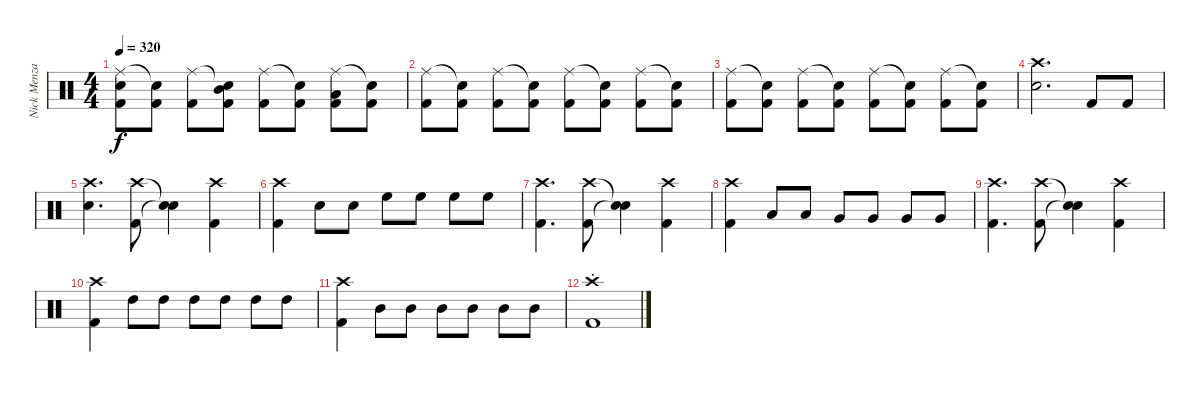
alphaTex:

\track ("Nick Menza" "Nick Menza") {instrument percussion}
\staff {score}
\articulation defaults
\ts (4 4)
\tempo 320
\clef neutral
\ks c
("Ride (middle)" "Snare (hit) 2" "Kick (hit) 2").8{dy f} ("Snare (hit)"{t} "Kick (hit) 2").8 ("Ride (middle)" "Kick (hit) 2").8 ("Snare (hit)"{t} "Mid Tom (hit)" "Kick (hit) 2").8 ("Ride (middle)" "Kick (hit) 2").8 ("Snare (hit)"{t} "Kick (hit) 2").8 ("Ride (middle)" "Low Tom (hit)" "Kick (hit) 2").8 ("Snare (hit)"{t} "Kick (hit) 2").8 |
("Ride (middle)" "Kick (hit) 2").8 ("Snare (hit)"{t} "Kick (hit) 2").8 ("Ride (middle)" "Kick (hit) 2").8 ("Snare (hit)"{t} "Kick (hit) 2").8 ("Ride (middle)" "Kick (hit) 2").8 ("Snare (hit)"{t} "Kick (hit) 2").8 ("Ride (middle)" "Kick (hit) 2").8 ("Snare (hit)"{t} "Kick (hit) 2").8 |
("Ride (middle)" "Kick (hit) 2").8 ("Snare (hit)"{t} "Kick (hit) 2").8 ("Ride (middle)" "Kick (hit) 2").8 ("Snare (hit)"{t} "Kick (hit) 2").8 ("Ride (middle)" "Kick (hit) 2").8 ("Snare (hit)"{t} "Kick (hit) 2").8 ("Ride (middle)" "Kick (hit) 2").8 ("Snare (hit)"{t} "Kick (hit) 2").8 |
("Crash high (hit)" "Snare (hit) 2").2{d} "Kick (hit) 2".8 "Kick (hit) 2".8 |
("Crash high (hit)" "Snare (hit) 2").4{d} ("Crash high (hit)" "Kick (hit) 2").8 ("Snare (hit)"{t} "Snare (hit)"{t}).4 ("Crash high (hit)" "Kick (hit) 2").4 |
("Crash high (hit)" "Kick (hit) 2").4 "Snare (hit) 2".8 "Snare (hit) 2".8 "High Floor Tom (hit)".8 "High Floor Tom (hit)".8 "High Floor Tom (hit)".8 "High Floor Tom (hit)".8 |
("Crash high (hit)" "Kick (hit) 2").4{d} ("Crash high (hit)" "Kick (hit) 2").8 ("Snare (hit)"{t} "Snare (hit)"{t}).4 ("Crash high (hit)" "Kick (hit) 2").4 |
("Crash high (hit)" "Kick (hit) 2").4 "Low Tom (hit)".8 "Low Tom (hit)".8 "Very Low Tom (hit)".8 "Very Low Tom (hit)".8 "Very Low Tom (hit)".8 "Very Low Tom (hit)".8 |
("Crash high (hit)" "Kick (hit) 2").4{d} ("Crash high (hit)" "Kick (hit) 2").8 ("Snare (hit)"{t} "Snare (hit)"{t}).4 ("Crash high (hit)" "Kick (hit) 2").4 |
("Crash high (hit)" "Kick (hit) 2").4 "High Tom (hit)".8 "High Tom (hit)".8 "High Tom (hit)".8 "High Tom (hit)".8 "High Tom (hit)".8 "High Tom (hit)".8 |
("Crash high (hit)" "Kick (hit) 2").4 "Mid Tom (hit)".8 "Mid Tom (hit)".8 "Mid Tom (hit)".8 "Mid Tom (hit)".8 "Mid Tom (hit)".8 "Mid Tom (hit)".8 |
("Crash high (hit)"{st} "Kick (hit) 2").1
